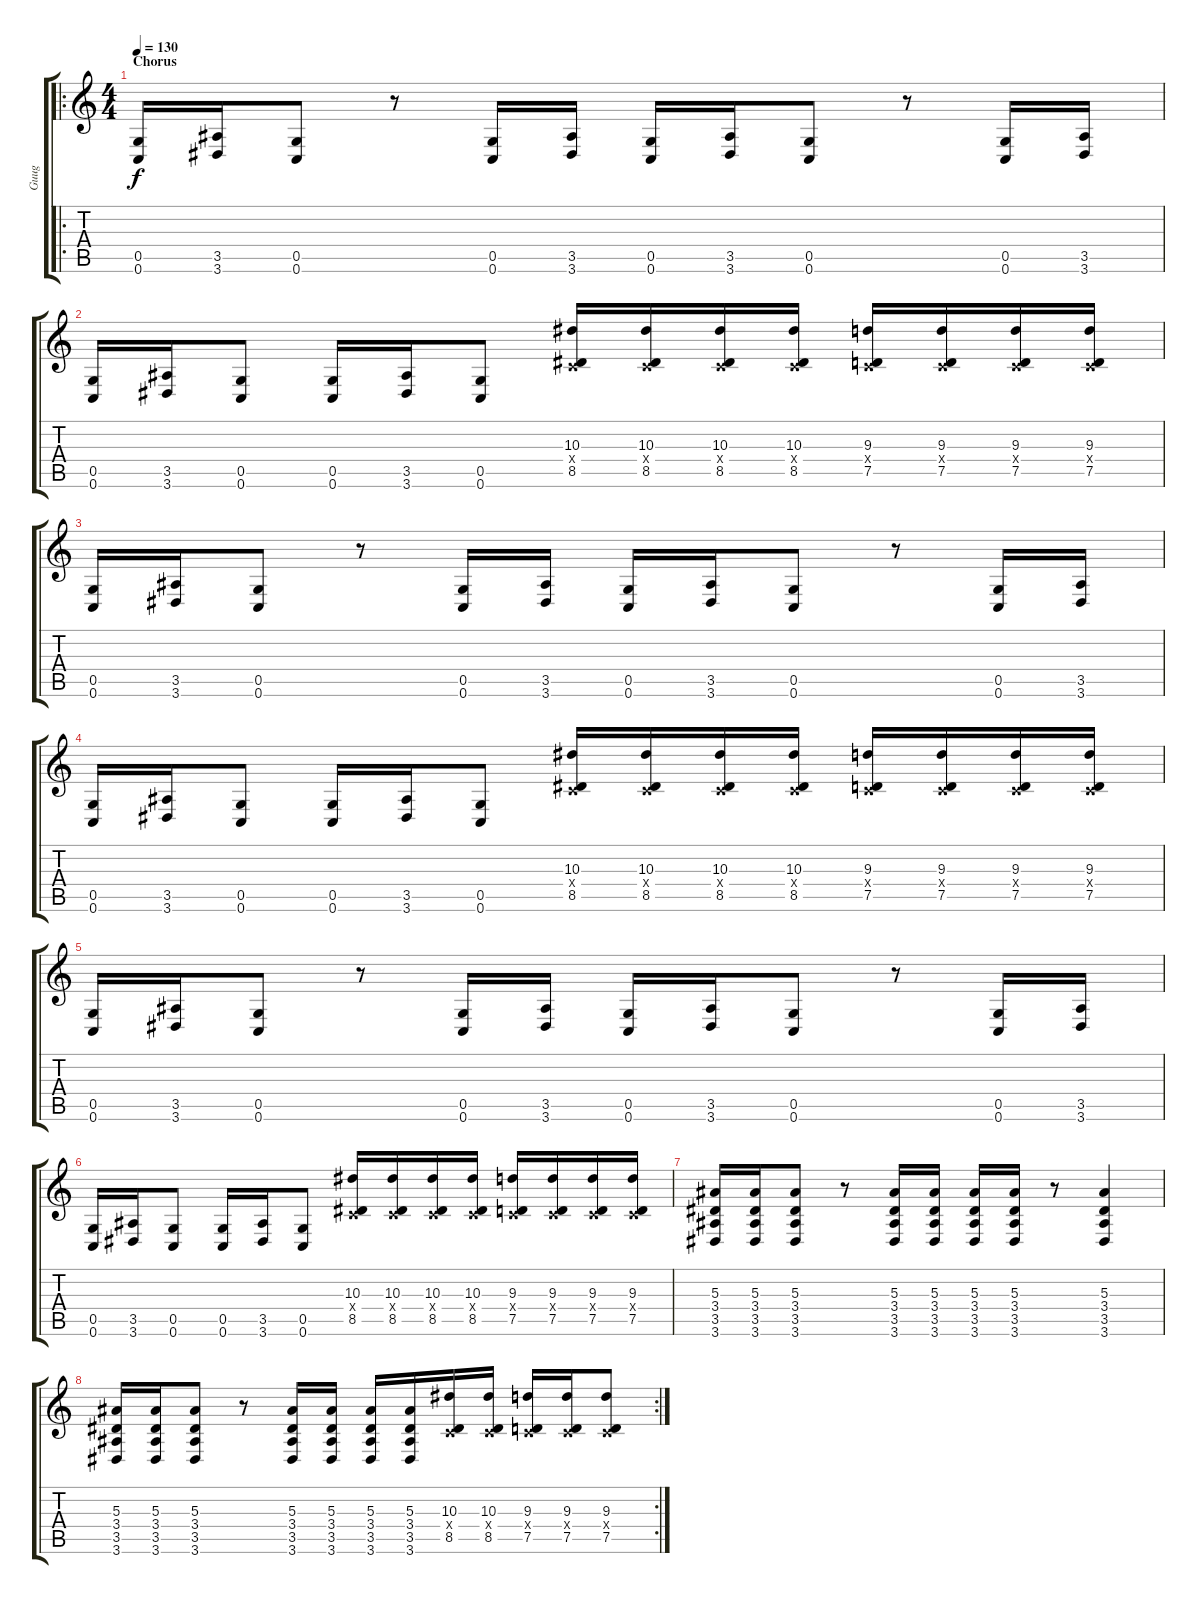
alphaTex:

\track ("Guug" "Guug") {instrument distortionguitar}
\staff {score tabs}
\tuning (D4 A3 F3 C3 G2 C2) {hide}
\ro
\ts (4 4)
\section ("" "Chorus")
\tempo 130
\clef g2
\ks c
(0.5 0.6).16{dy f} (3.5 3.6).16 (0.5 0.6).8 r.8 (0.5 0.6).16 (3.5 3.6).16 (0.5 0.6).16 (3.5 3.6).16 (0.5 0.6).8 r.8 (0.5 0.6).16 (3.5 3.6).16 |
(0.5 0.6).16 (3.5 3.6).16 (0.5 0.6).8 (0.5 0.6).16 (3.5 3.6).16 (0.5 0.6).8 (10.3 0.4{x} 8.5).16 (10.3 0.4{x} 8.5).16 (10.3 0.4{x} 8.5).16 (10.3 0.4{x} 8.5).16 (9.3 0.4{x} 7.5).16 (9.3 0.4{x} 7.5).16 (9.3 0.4{x} 7.5).16 (9.3 0.4{x} 7.5).16 |
(0.5 0.6).16 (3.5 3.6).16 (0.5 0.6).8 r.8 (0.5 0.6).16 (3.5 3.6).16 (0.5 0.6).16 (3.5 3.6).16 (0.5 0.6).8 r.8 (0.5 0.6).16 (3.5 3.6).16 |
(0.5 0.6).16 (3.5 3.6).16 (0.5 0.6).8 (0.5 0.6).16 (3.5 3.6).16 (0.5 0.6).8 (10.3 0.4{x} 8.5).16 (10.3 0.4{x} 8.5).16 (10.3 0.4{x} 8.5).16 (10.3 0.4{x} 8.5).16 (9.3 0.4{x} 7.5).16 (9.3 0.4{x} 7.5).16 (9.3 0.4{x} 7.5).16 (9.3 0.4{x} 7.5).16 |
(0.5 0.6).16 (3.5 3.6).16 (0.5 0.6).8 r.8 (0.5 0.6).16 (3.5 3.6).16 (0.5 0.6).16 (3.5 3.6).16 (0.5 0.6).8 r.8 (0.5 0.6).16 (3.5 3.6).16 |
(0.5 0.6).16 (3.5 3.6).16 (0.5 0.6).8 (0.5 0.6).16 (3.5 3.6).16 (0.5 0.6).8 (10.3 0.4{x} 8.5).16 (10.3 0.4{x} 8.5).16 (10.3 0.4{x} 8.5).16 (10.3 0.4{x} 8.5).16 (9.3 0.4{x} 7.5).16 (9.3 0.4{x} 7.5).16 (9.3 0.4{x} 7.5).16 (9.3 0.4{x} 7.5).16 |
(5.3 3.4 3.5 3.6).16 (5.3 3.4 3.5 3.6).16 (5.3 3.4 3.5 3.6).8 r.8 (5.3 3.4 3.5 3.6).16 (5.3 3.4 3.5 3.6).16 (5.3 3.4 3.5 3.6).16 (5.3 3.4 3.5 3.6).16 r.8 (5.3 3.4 3.5 3.6).4 |
\rc 2
(5.3 3.4 3.5 3.6).16 (5.3 3.4 3.5 3.6).16 (5.3 3.4 3.5 3.6).8 r.8 (5.3 3.4 3.5 3.6).16 (5.3 3.4 3.5 3.6).16 (5.3 3.4 3.5 3.6).16 (5.3 3.4 3.5 3.6).16 (10.3 0.4{x} 8.5).16 (10.3 0.4{x} 8.5).16 (9.3 0.4{x} 7.5).16 (9.3 0.4{x} 7.5).16 (9.3 0.4{x} 7.5).8
